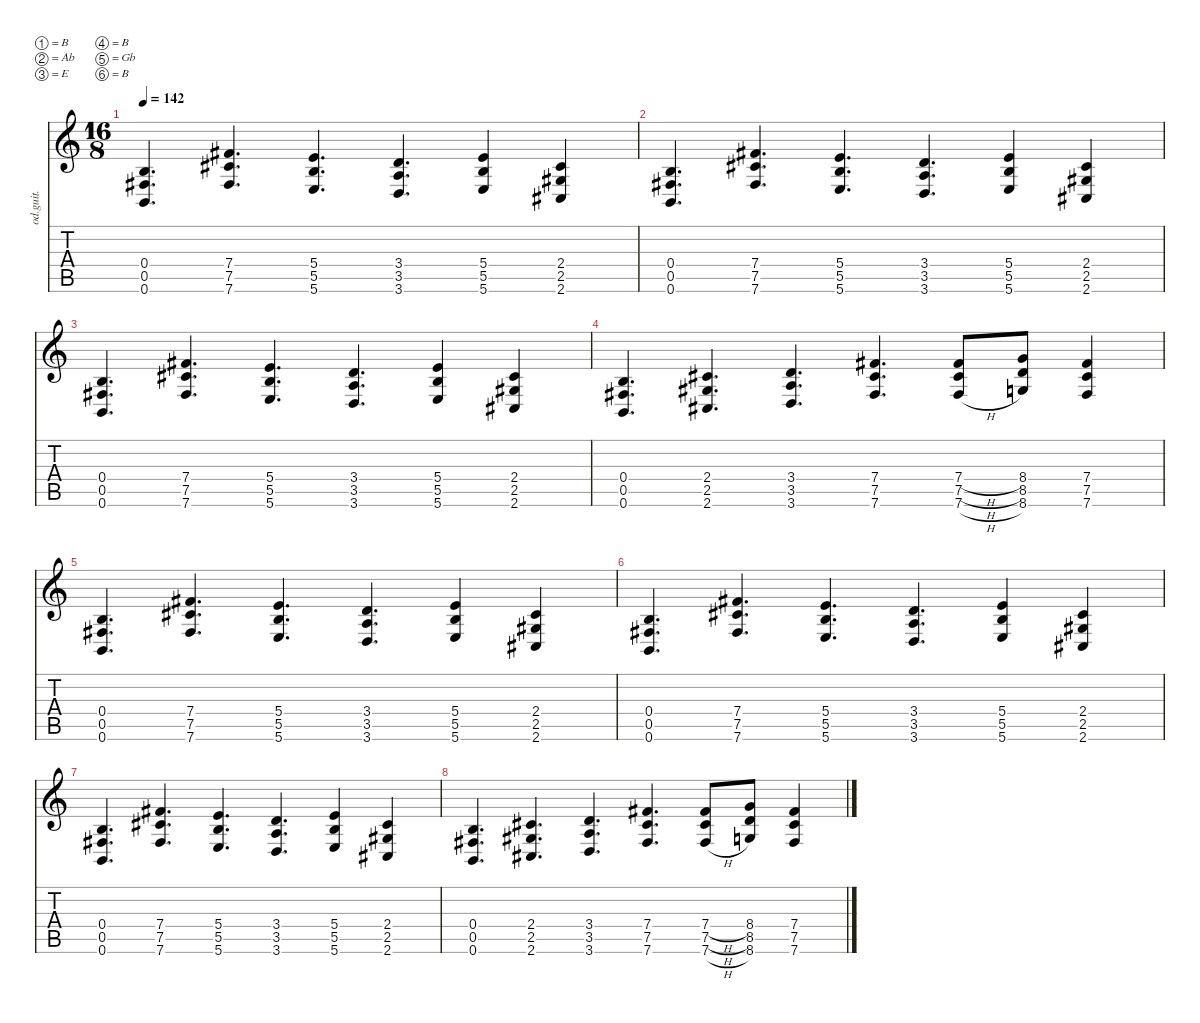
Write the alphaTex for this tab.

\defaultSystemsLayout 4
\hideDynamics
\bracketExtendMode nobrackets
\otherSystemsTrackNameOrientation horizontal
\track ("Guitar1" "od.guit.") {instrument overdrivenguitar}
\staff {score tabs}
\tuning (B3 Ab3 E3 B2 Gb2 B1)
\ts (16 8)
\tempo 142
\clef g2
\ks c
(0.4 0.5{acc #} 0.6).4{d dy f beam Up} (7.4{acc #} 7.5{acc #} 7.6{acc #}).4{d beam Up} (5.4 5.5 5.6).4{d beam Up} (3.4 3.5 3.6).4{d beam Up} (5.4 5.5 5.6).4{beam Up} (2.4{acc #} 2.5{acc #} 2.6{acc #}).4{beam Up} |
(0.4 0.5{acc #} 0.6).4{d beam Up} (7.4{acc #} 7.5{acc #} 7.6{acc #}).4{d beam Up} (5.4 5.5 5.6).4{d beam Up} (3.4 3.5 3.6).4{d beam Up} (5.4 5.5 5.6).4{beam Up} (2.4{acc #} 2.5{acc #} 2.6{acc #}).4{beam Up} |
(0.4 0.5{acc #} 0.6).4{d beam Up} (7.4{acc #} 7.5{acc #} 7.6{acc #}).4{d beam Up} (5.4 5.5 5.6).4{d beam Up} (3.4 3.5 3.6).4{d beam Up} (5.4 5.5 5.6).4{beam Up} (2.4{acc #} 2.5{acc #} 2.6{acc #}).4{beam Up} |
(0.4 0.5{acc #} 0.6).4{d beam Up} (2.4{acc #} 2.5{acc #} 2.6{acc #}).4{d beam Up} (3.4 3.5 3.6).4{d beam Up} (7.4{acc #} 7.5{acc #} 7.6{acc #}).4{d beam Up} (7.4{h acc #} 7.5{h acc #} 7.6{h acc #}).8{beam Up} (8.4 8.5 8.6).8{beam Up} (7.4{acc #} 7.5{acc #} 7.6{acc #}).4{beam Up} |
(0.4 0.5{acc #} 0.6).4{d beam Up} (7.4{acc #} 7.5{acc #} 7.6{acc #}).4{d beam Up} (5.4 5.5 5.6).4{d beam Up} (3.4 3.5 3.6).4{d beam Up} (5.4 5.5 5.6).4{beam Up} (2.4{acc #} 2.5{acc #} 2.6{acc #}).4{beam Up} |
(0.4 0.5{acc #} 0.6).4{d beam Up} (7.4{acc #} 7.5{acc #} 7.6{acc #}).4{d beam Up} (5.4 5.5 5.6).4{d beam Up} (3.4 3.5 3.6).4{d beam Up} (5.4 5.5 5.6).4{beam Up} (2.4{acc #} 2.5{acc #} 2.6{acc #}).4{beam Up} |
(0.4 0.5{acc #} 0.6).4{d beam Up} (7.4{acc #} 7.5{acc #} 7.6{acc #}).4{d beam Up} (5.4 5.5 5.6).4{d beam Up} (3.4 3.5 3.6).4{d beam Up} (5.4 5.5 5.6).4{beam Up} (2.4{acc #} 2.5{acc #} 2.6{acc #}).4{beam Up} |
(0.4 0.5{acc #} 0.6).4{d beam Up} (2.4{acc #} 2.5{acc #} 2.6{acc #}).4{d beam Up} (3.4 3.5 3.6).4{d beam Up} (7.4{acc #} 7.5{acc #} 7.6{acc #}).4{d beam Up} (7.4{h acc #} 7.5{h acc #} 7.6{h acc #}).8{beam Up} (8.4 8.5 8.6).8{beam Up} (7.4{acc #} 7.5{acc #} 7.6{acc #}).4{beam Up}
